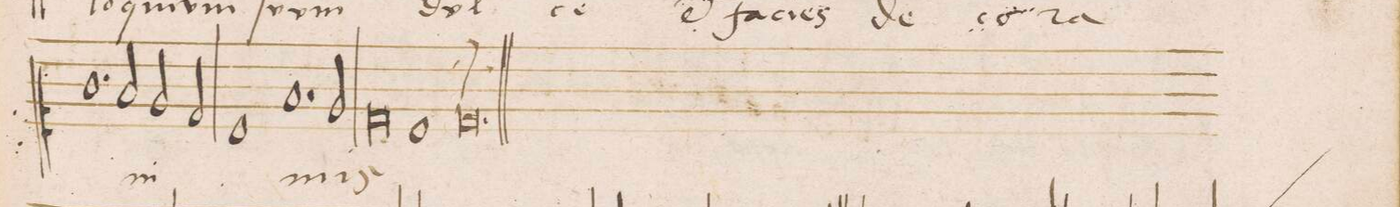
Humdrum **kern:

**kern	**text	**text
*I"DISCANTVS	*	*
*clefC1	*	*
*k[b-]	*	*
*met(3)	*	*
*M3/1	*	*
1.g	.	.
2f/	ni-	.
2e/	.	.
2d/	.	.
=60	=60	=60
1c	.	.
1.f	.	.
2e/	-mis	.
=61	=61	=61
0d	.	.
1c	.	.
=62	=62	=62
0.d	.	.
==	==	==
*-	*-	*-
